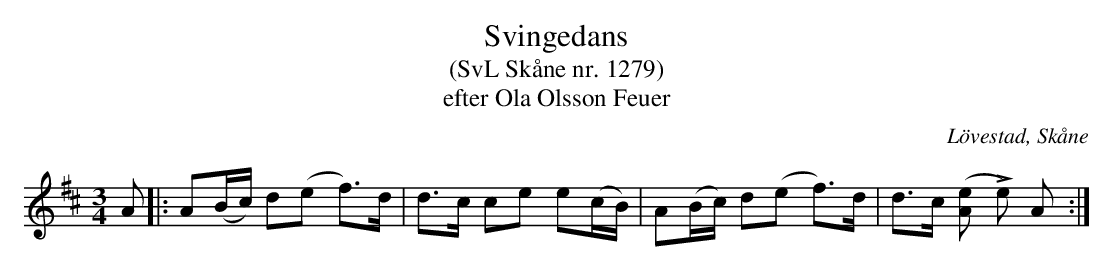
X:1
T:Svingedans
T:(SvL Skåne nr. 1279)
T:efter Ola Olsson Feuer
O:Lövestad, Skåne
M:3/4
L:1/8
Q:1/4=108
K:D
 A |: A(B/c/) d(e f)>d | d>c ce e(c/B/) | A(B/c/) d(e f)>d | d>c ([eA] Le) A:|
|:  :|
